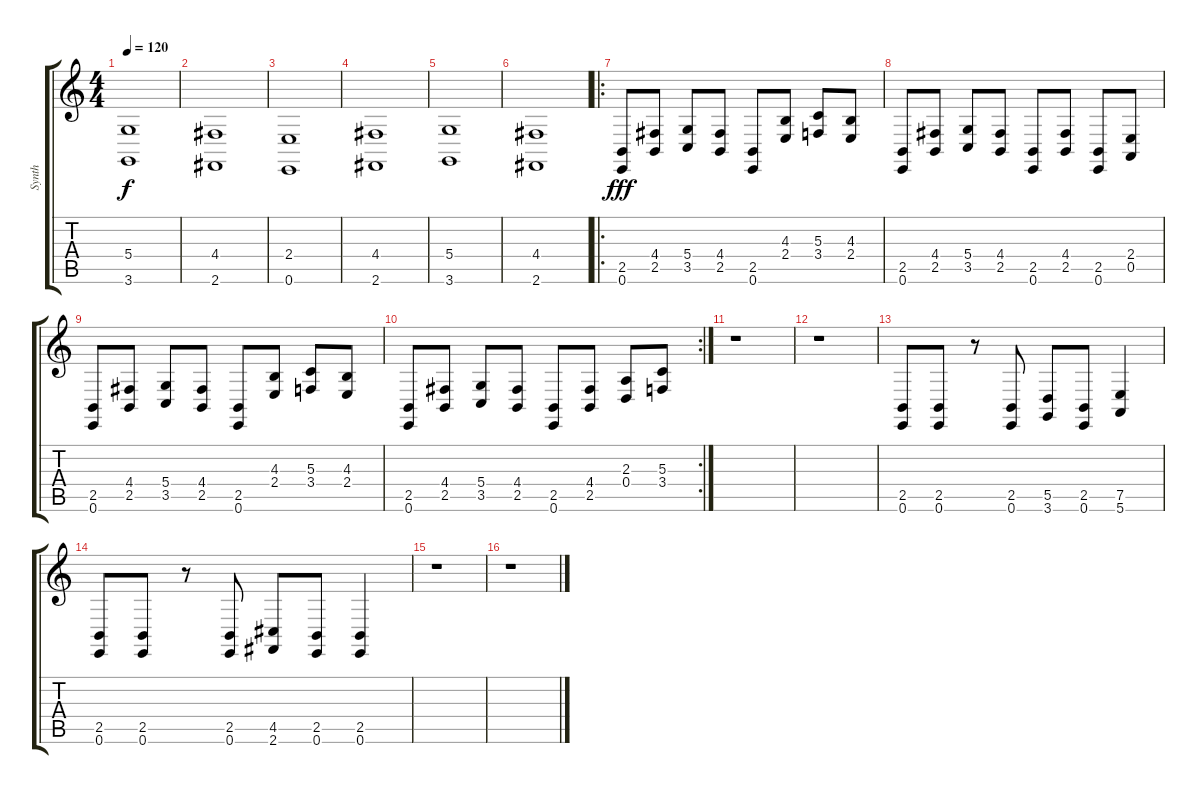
\track ("Synth" "Synth") {instrument pad3polysynth}
\staff {score tabs}
\tuning (E4 B3 G3 D3 A2 E2) {hide}
\ts (4 4)
\tempo 120
\clef g2
\ks c
(5.4 3.6).1{dy f} |
(4.4 2.6).1 |
(2.4 0.6).1 |
(4.4 2.6).1 |
(5.4 3.6).1 |
(4.4 2.6).1 |
\ro
(2.5 0.6).8{dy fff} (4.4 2.5).8 (5.4 3.5).8 (4.4 2.5).8 (2.5 0.6).8 (4.3 2.4).8 (5.3 3.4).8 (4.3 2.4).8 |
(2.5 0.6).8 (4.4 2.5).8 (5.4 3.5).8 (4.4 2.5).8 (2.5 0.6).8 (4.4 2.5).8 (2.5 0.6).8 (2.4 0.5).8 |
(2.5 0.6).8 (4.4 2.5).8 (5.4 3.5).8 (4.4 2.5).8 (2.5 0.6).8 (4.3 2.4).8 (5.3 3.4).8 (4.3 2.4).8 |
\rc 2
(2.5 0.6).8 (4.4 2.5).8 (5.4 3.5).8 (4.4 2.5).8 (2.5 0.6).8 (4.4 2.5).8 (2.3 0.4).8 (5.3 3.4).8 |
r.1 |
r.1 |
(2.5 0.6).8 (2.5 0.6).8 r.8 (2.5 0.6).8 (5.5 3.6).8 (2.5 0.6).8 (7.5 5.6).4 |
(2.5 0.6).8 (2.5 0.6).8 r.8 (2.5 0.6).8 (4.5 2.6).8 (2.5 0.6).8 (2.5 0.6).4 |
r.1 |
r.1
